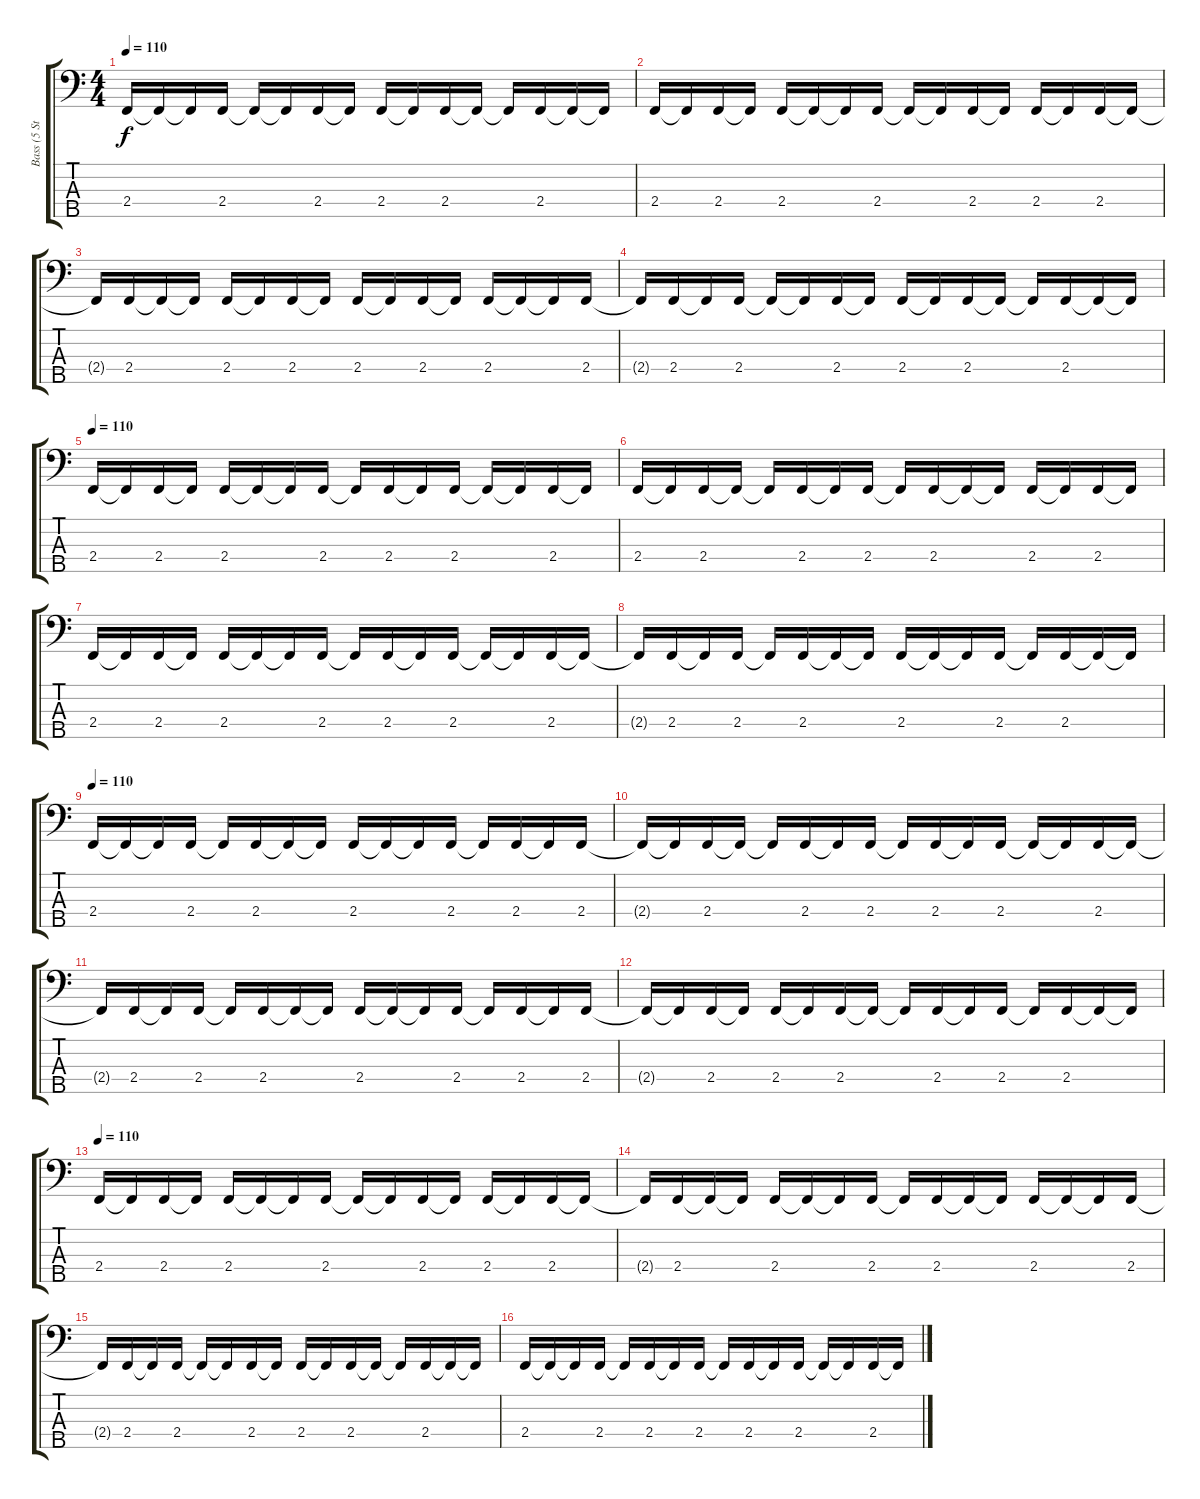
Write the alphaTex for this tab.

\track ("Bass (5 String Bass - A#)" "Bass (5 St") {instrument electricbasspick}
\staff {score tabs}
\tuning (Gb2 Db2 Ab1 Eb1 Bb0) {hide}
\ts (4 4)
\tempo 110
\clef f4
\ks c
2.4.16{dy f} 2.4{t}.16 2.4{t}.16 2.4.16 2.4{t}.16 2.4{t}.16 2.4.16 2.4{t}.16 2.4.16 2.4{t}.16 2.4.16 2.4{t}.16 2.4{t}.16 2.4.16 2.4{t}.16 2.4{t}.16 |
2.4.16 2.4{t}.16 2.4.16 2.4{t}.16 2.4.16 2.4{t}.16 2.4{t}.16 2.4.16 2.4{t}.16 2.4{t}.16 2.4.16 2.4{t}.16 2.4.16 2.4{t}.16 2.4.16 2.4{t}.16 |
2.4{t}.16 2.4.16 2.4{t}.16 2.4{t}.16 2.4.16 2.4{t}.16 2.4.16 2.4{t}.16 2.4.16 2.4{t}.16 2.4.16 2.4{t}.16 2.4.16 2.4{t}.16 2.4{t}.16 2.4.16 |
2.4{t}.16 2.4.16 2.4{t}.16 2.4.16 2.4{t}.16 2.4{t}.16 2.4.16 2.4{t}.16 2.4.16 2.4{t}.16 2.4.16 2.4{t}.16 2.4{t}.16 2.4.16 2.4{t}.16 2.4{t}.16 |
\tempo 110
2.4.16 2.4{t}.16 2.4.16 2.4{t}.16 2.4.16 2.4{t}.16 2.4{t}.16 2.4.16 2.4{t}.16 2.4.16 2.4{t}.16 2.4.16 2.4{t}.16 2.4{t}.16 2.4.16 2.4{t}.16 |
2.4.16 2.4{t}.16 2.4.16 2.4{t}.16 2.4{t}.16 2.4.16 2.4{t}.16 2.4.16 2.4{t}.16 2.4.16 2.4{t}.16 2.4{t}.16 2.4.16 2.4{t}.16 2.4.16 2.4{t}.16 |
2.4.16 2.4{t}.16 2.4.16 2.4{t}.16 2.4.16 2.4{t}.16 2.4{t}.16 2.4.16 2.4{t}.16 2.4.16 2.4{t}.16 2.4.16 2.4{t}.16 2.4{t}.16 2.4.16 2.4{t}.16 |
2.4{t}.16 2.4.16 2.4{t}.16 2.4.16 2.4{t}.16 2.4.16 2.4{t}.16 2.4{t}.16 2.4.16 2.4{t}.16 2.4{t}.16 2.4.16 2.4{t}.16 2.4.16 2.4{t}.16 2.4{t}.16 |
\tempo 110
2.4.16 2.4{t}.16 2.4{t}.16 2.4.16 2.4{t}.16 2.4.16 2.4{t}.16 2.4{t}.16 2.4.16 2.4{t}.16 2.4{t}.16 2.4.16 2.4{t}.16 2.4.16 2.4{t}.16 2.4.16 |
2.4{t}.16 2.4{t}.16 2.4.16 2.4{t}.16 2.4{t}.16 2.4.16 2.4{t}.16 2.4.16 2.4{t}.16 2.4.16 2.4{t}.16 2.4.16 2.4{t}.16 2.4{t}.16 2.4.16 2.4{t}.16 |
2.4{t}.16 2.4.16 2.4{t}.16 2.4.16 2.4{t}.16 2.4.16 2.4{t}.16 2.4{t}.16 2.4.16 2.4{t}.16 2.4{t}.16 2.4.16 2.4{t}.16 2.4.16 2.4{t}.16 2.4.16 |
2.4{t}.16 2.4{t}.16 2.4.16 2.4{t}.16 2.4.16 2.4{t}.16 2.4.16 2.4{t}.16 2.4{t}.16 2.4.16 2.4{t}.16 2.4.16 2.4{t}.16 2.4.16 2.4{t}.16 2.4{t}.16 |
\tempo 110
2.4.16 2.4{t}.16 2.4.16 2.4{t}.16 2.4.16 2.4{t}.16 2.4{t}.16 2.4.16 2.4{t}.16 2.4{t}.16 2.4.16 2.4{t}.16 2.4.16 2.4{t}.16 2.4.16 2.4{t}.16 |
2.4{t}.16 2.4.16 2.4{t}.16 2.4{t}.16 2.4.16 2.4{t}.16 2.4{t}.16 2.4.16 2.4{t}.16 2.4.16 2.4{t}.16 2.4{t}.16 2.4.16 2.4{t}.16 2.4{t}.16 2.4.16 |
2.4{t}.16 2.4.16 2.4{t}.16 2.4.16 2.4{t}.16 2.4{t}.16 2.4.16 2.4{t}.16 2.4.16 2.4{t}.16 2.4.16 2.4{t}.16 2.4{t}.16 2.4.16 2.4{t}.16 2.4{t}.16 |
2.4.16 2.4{t}.16 2.4{t}.16 2.4.16 2.4{t}.16 2.4.16 2.4{t}.16 2.4.16 2.4{t}.16 2.4.16 2.4{t}.16 2.4.16 2.4{t}.16 2.4{t}.16 2.4.16 2.4{t}.16
